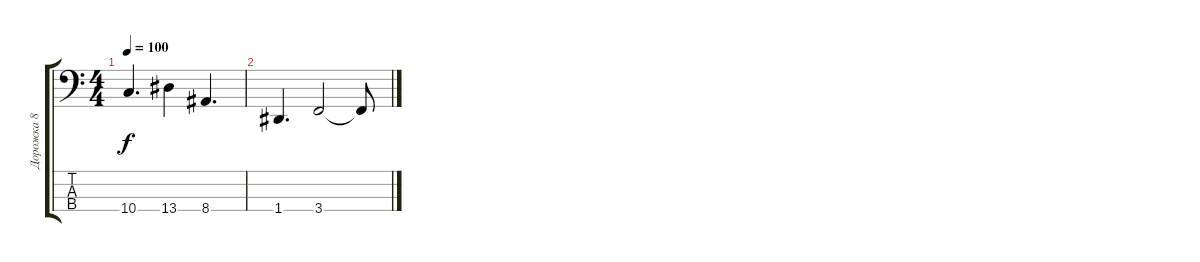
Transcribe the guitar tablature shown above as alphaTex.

\track ("Дорожка 8" "Дорожка 8") {instrument electricbassfinger}
\staff {score tabs}
\tuning (G2 D2 A1 D1) {hide}
\ts (4 4)
\tempo 100
\clef f4
\ks c
10.4.4{d dy f} 13.4.4 8.4.4{d} |
1.4.4{d} 3.4.2 3.4{t}.8
